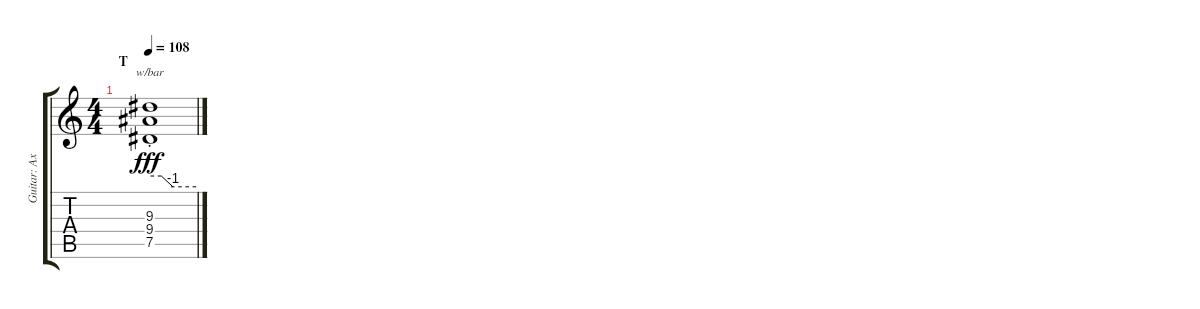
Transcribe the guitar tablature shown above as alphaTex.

\track ("Guitar: Axel" "Guitar: Ax") {instrument overdrivenguitar}
\staff {score tabs}
\tuning (Eb4 Bb3 Gb3 Db3 Ab2 Eb2) {hide}
\ts (4 4)
\section ("" "T")
\tempo 108
\clef g2
\ks c
(9.3{st} 9.4{st} 7.5{st}).1{tbe (custom default 0 0 15 0 30 -4 60 -4) dy fff}
